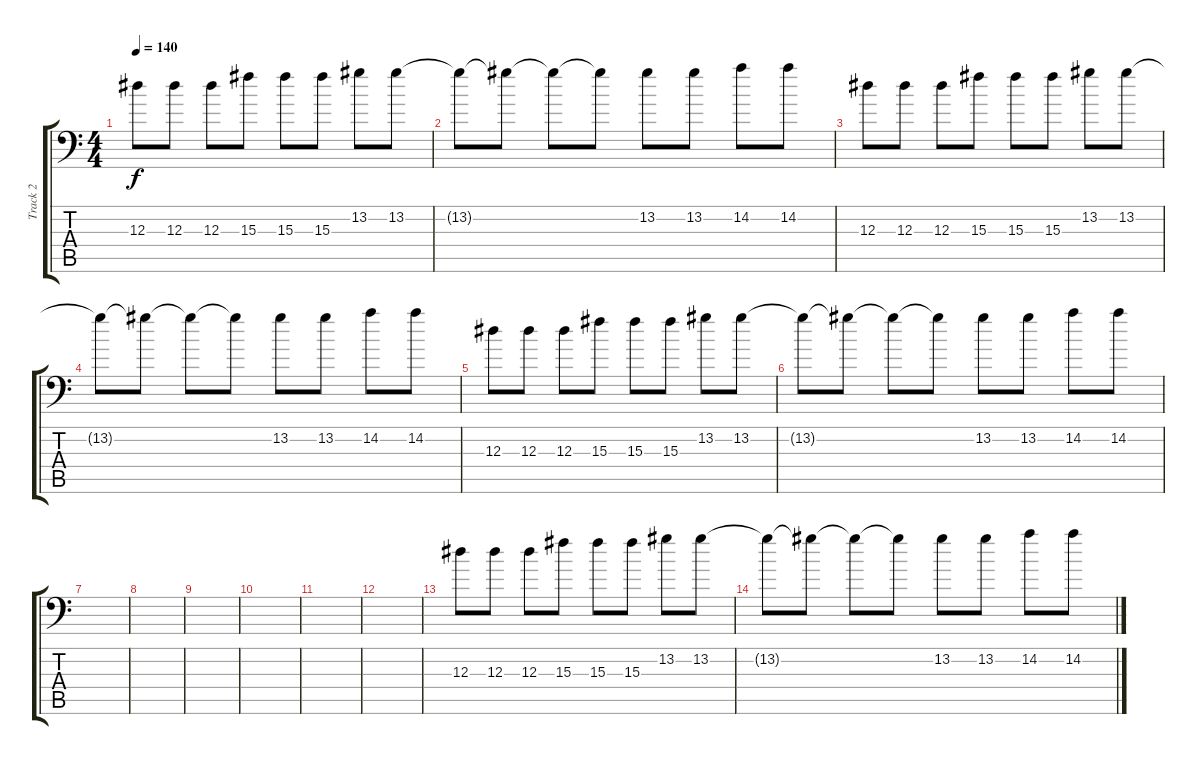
\track ("Track 2" "Track 2") {instrument distortionguitar}
\staff {score tabs}
\tuning (C4 G3 Eb3 Bb2 F2 Bb1) {hide}
\ts (4 4)
\tempo 140
\clef f4
\ks c
12.3.8{dy f volume 16} 12.3.8 12.3.8 15.3.8 15.3.8 15.3.8 13.2.8 13.2.8 |
13.2{t}.8 13.2{t}.8 13.2{t}.8 13.2{t}.8 13.2.8 13.2.8 14.2.8 14.2.8 |
12.3.8{volume 16} 12.3.8 12.3.8 15.3.8 15.3.8 15.3.8 13.2.8 13.2.8 |
13.2{t}.8 13.2{t}.8 13.2{t}.8 13.2{t}.8 13.2.8 13.2.8 14.2.8 14.2.8 |
12.3.8{volume 16} 12.3.8 12.3.8 15.3.8 15.3.8 15.3.8 13.2.8 13.2.8 |
13.2{t}.8 13.2{t}.8 13.2{t}.8 13.2{t}.8 13.2.8 13.2.8 14.2.8 14.2.8 |
|
|
|
|
|
|
12.3.8{volume 16} 12.3.8 12.3.8 15.3.8 15.3.8 15.3.8 13.2.8 13.2.8 |
13.2{t}.8 13.2{t}.8 13.2{t}.8 13.2{t}.8 13.2.8 13.2.8 14.2.8 14.2.8
